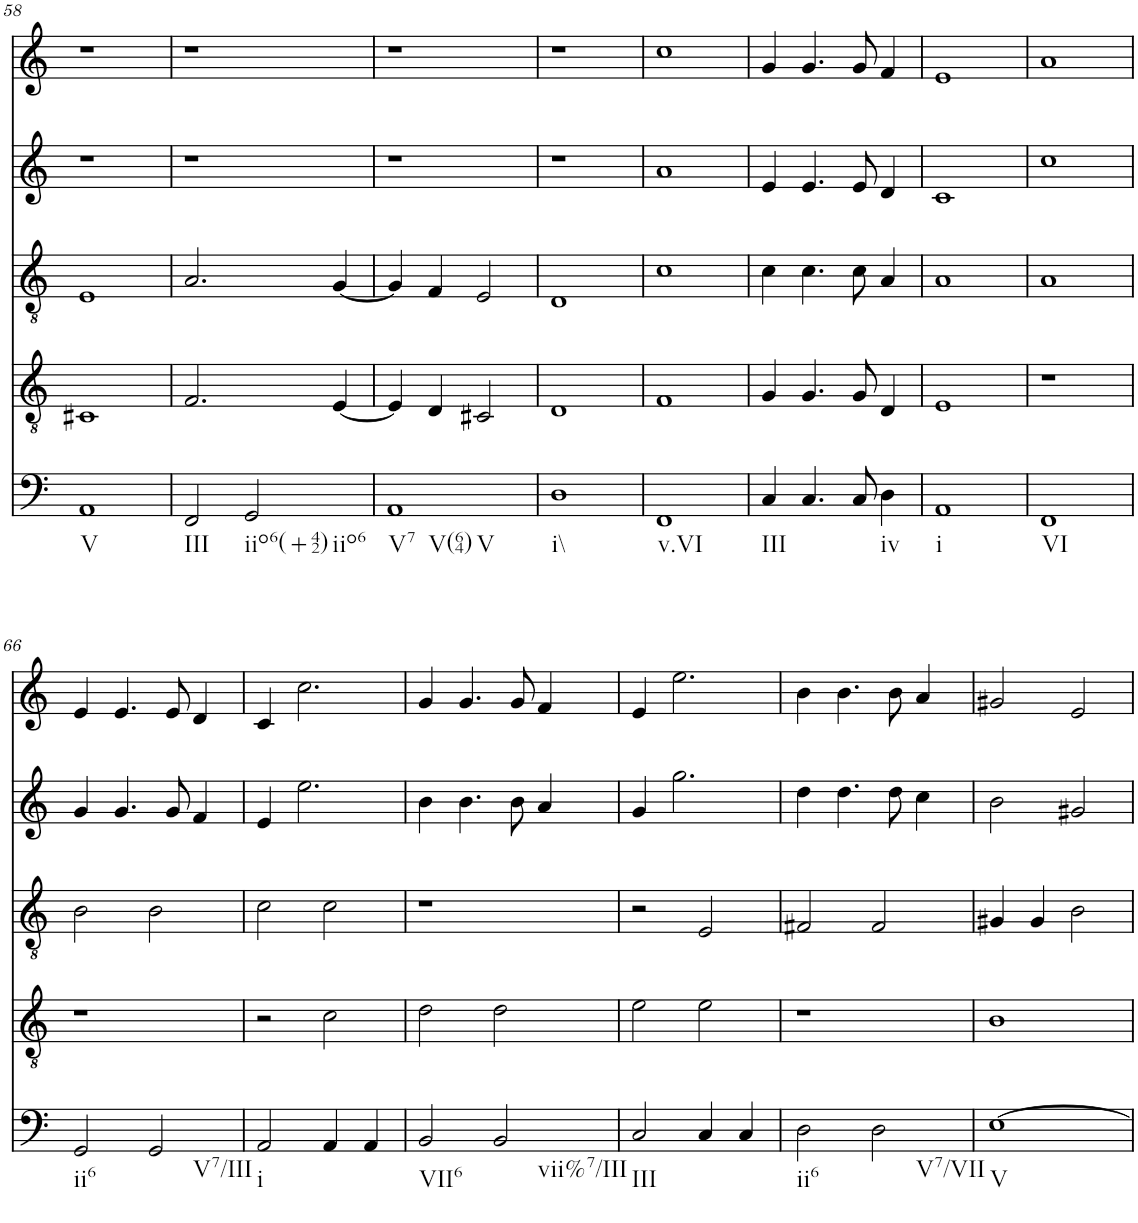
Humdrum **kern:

**kern	**kern	**kern	**kern	**kern
*part5	*part4	*part3	*part2	*part1
*staff5	*staff4	*staff3	*staff2	*staff1
*I"vox	*I"vox	*I"vox	*I"vox	*I"vox
!!LO:PB:g=z
*clefF4	*clefGv2	*clefGv2	*clefG2	*clefG2
*k[]	*k[]	*k[]	*k[]	*k[]
*M4/4	*M4/4	*M4/4	*M4/4	*M4/4
=58	=58	=58	=58	=58
!LO:TX:b:t=V	!	!	!	!
1AA	1C#X	1E	1r	1r
=59	=59	=59	=59	=59
!LO:TX:b:t=III	!	!	!	!
2FF/	2.F/	2.A/	1r	1r
!LO:TX:b:t=iio6(+42)	!	!	!	!
!LO:TX:b:t=iio6	!	!	!	!
2GG/	.	.	.	.
.	[4E/	[4G/	.	.
=60	=60	=60	=60	=60
!LO:TX:b:t=V7	!	!	!	!
!LO:TX:b:t=V(64)	!	!	!	!
!LO:TX:b:t=V	!	!	!	!
1AA	4E/]	4G/]	1r	1r
.	4D/	4F/	.	.
.	2C#X/	2E/	.	.
=61	=61	=61	=61	=61
!LO:TX:b:t=i\\	!	!	!	!
1D	1D	1D	1r	1r
=62	=62	=62	=62	=62
!LO:TX:b:t=v.VI	!	!	!	!
1FF	1F	1c	1a	1cc
=63	=63	=63	=63	=63
!LO:TX:b:t=III	!	!	!	!
4C/	4G/	4c\	4e/	4g/
4.C/	4.G/	4.c\	4.e/	4.g/
8C/	8G/	8c\	8e/	8g/
!LO:TX:b:t=iv	!	!	!	!
4D\	4D/	4A/	4d/	4f/
=64	=64	=64	=64	=64
!LO:TX:b:t=i	!	!	!	!
1AA	1E	1A	1c	1e
=65	=65	=65	=65	=65
!LO:TX:b:t=VI	!	!	!	!
1FF	1r	1A	1cc	1a
!!LO:LB:g=z
=66	=66	=66	=66	=66
!LO:TX:b:t=ii6	!	!	!	!
2GG/	1r	2B\	4g/	4e/
.	.	.	4.g/	4.e/
!LO:TX:b:t=V7/III	!	!	!	!
2GG/	.	2B\	.	.
.	.	.	8g/	8e/
.	.	.	4f/	4d/
=67	=67	=67	=67	=67
!LO:TX:b:t=i	!	!	!	!
2AA/	2r	2c\	4e/	4c/
.	.	.	2.ee\	2.cc\
4AA/	2c\	2c\	.	.
4AA/	.	.	.	.
=68	=68	=68	=68	=68
!LO:TX:b:t=VII6	!	!	!	!
2BB/	2d\	1r	4b\	4g/
.	.	.	4.b\	4.g/
!LO:TX:b:t=vii%7/III	!	!	!	!
2BB/	2d\	.	.	.
.	.	.	8b\	8g/
.	.	.	4a/	4f/
=69	=69	=69	=69	=69
!LO:TX:b:t=III	!	!	!	!
2C/	2e\	2r	4g/	4e/
.	.	.	2.gg\	2.ee\
4C/	2e\	2E/	.	.
4C/	.	.	.	.
=70	=70	=70	=70	=70
!LO:TX:b:t=ii6	!	!	!	!
2D\	1r	2F#X/	4dd\	4b\
.	.	.	4.dd\	4.b\
!LO:TX:b:t=V7/VII	!	!	!	!
2D\	.	2F#/	.	.
.	.	.	8dd\	8b\
.	.	.	4cc\	4a/
=71	=71	=71	=71	=71
!LO:TX:b:t=V	!	!	!	!
[1E	1B	4G#X/	2b\	2g#X/
.	.	4G#/	.	.
.	.	2B\	2g#X/	2e/
=	=	=	=	=
*-	*-	*-	*-	*-
